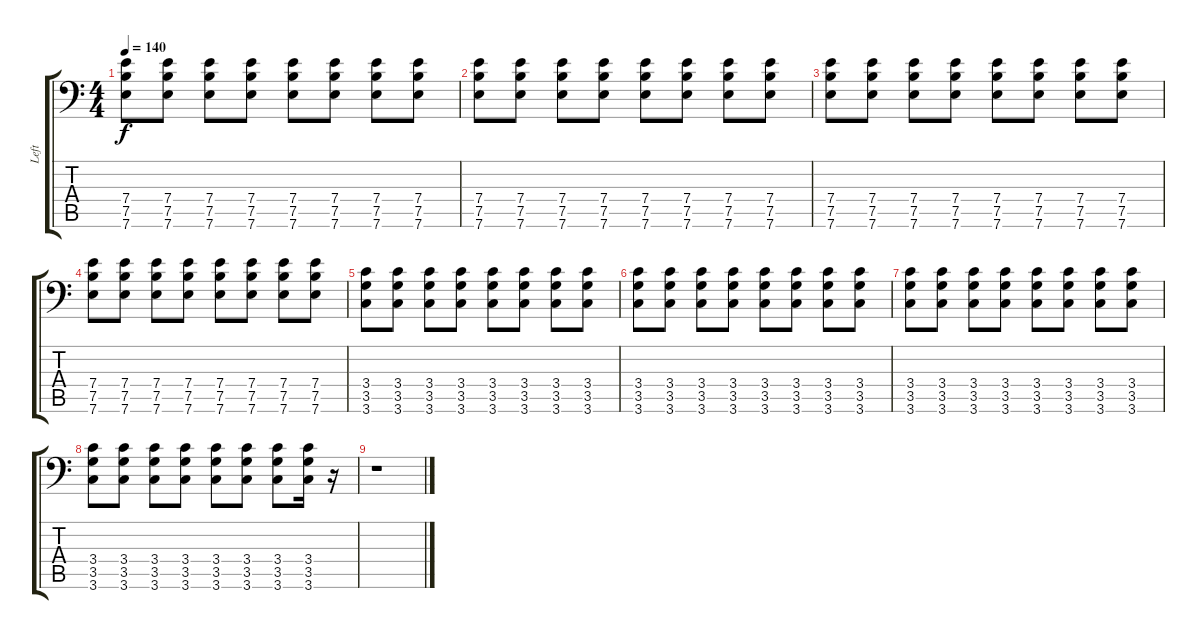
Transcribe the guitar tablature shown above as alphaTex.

\track ("Left" "Left") {instrument distortionguitar}
\staff {score tabs}
\tuning (B3 Gb3 D3 A2 E2 A1) {hide}
\ts (4 4)
\tempo 140
\clef f4
\ks c
(7.4 7.5 7.6).8{dy f} (7.4 7.5 7.6).8 (7.4 7.5 7.6).8 (7.4 7.5 7.6).8 (7.4 7.5 7.6).8 (7.4 7.5 7.6).8 (7.4 7.5 7.6).8 (7.4 7.5 7.6).8 |
(7.4 7.5 7.6).8 (7.4 7.5 7.6).8 (7.4 7.5 7.6).8 (7.4 7.5 7.6).8 (7.4 7.5 7.6).8 (7.4 7.5 7.6).8 (7.4 7.5 7.6).8 (7.4 7.5 7.6).8 |
(7.4 7.5 7.6).8 (7.4 7.5 7.6).8 (7.4 7.5 7.6).8 (7.4 7.5 7.6).8 (7.4 7.5 7.6).8 (7.4 7.5 7.6).8 (7.4 7.5 7.6).8 (7.4 7.5 7.6).8 |
(7.4 7.5 7.6).8 (7.4 7.5 7.6).8 (7.4 7.5 7.6).8 (7.4 7.5 7.6).8 (7.4 7.5 7.6).8 (7.4 7.5 7.6).8 (7.4 7.5 7.6).8 (7.4 7.5 7.6).8 |
(3.4 3.5 3.6).8 (3.4 3.5 3.6).8 (3.4 3.5 3.6).8 (3.4 3.5 3.6).8 (3.4 3.5 3.6).8 (3.4 3.5 3.6).8 (3.4 3.5 3.6).8 (3.4 3.5 3.6).8 |
(3.4 3.5 3.6).8 (3.4 3.5 3.6).8 (3.4 3.5 3.6).8 (3.4 3.5 3.6).8 (3.4 3.5 3.6).8 (3.4 3.5 3.6).8 (3.4 3.5 3.6).8 (3.4 3.5 3.6).8 |
(3.4 3.5 3.6).8 (3.4 3.5 3.6).8 (3.4 3.5 3.6).8 (3.4 3.5 3.6).8 (3.4 3.5 3.6).8 (3.4 3.5 3.6).8 (3.4 3.5 3.6).8 (3.4 3.5 3.6).8 |
(3.4 3.5 3.6).8 (3.4 3.5 3.6).8 (3.4 3.5 3.6).8 (3.4 3.5 3.6).8 (3.4 3.5 3.6).8 (3.4 3.5 3.6).8 (3.4 3.5 3.6).8 (3.4 3.5 3.6).16 r.16 |
r.1
